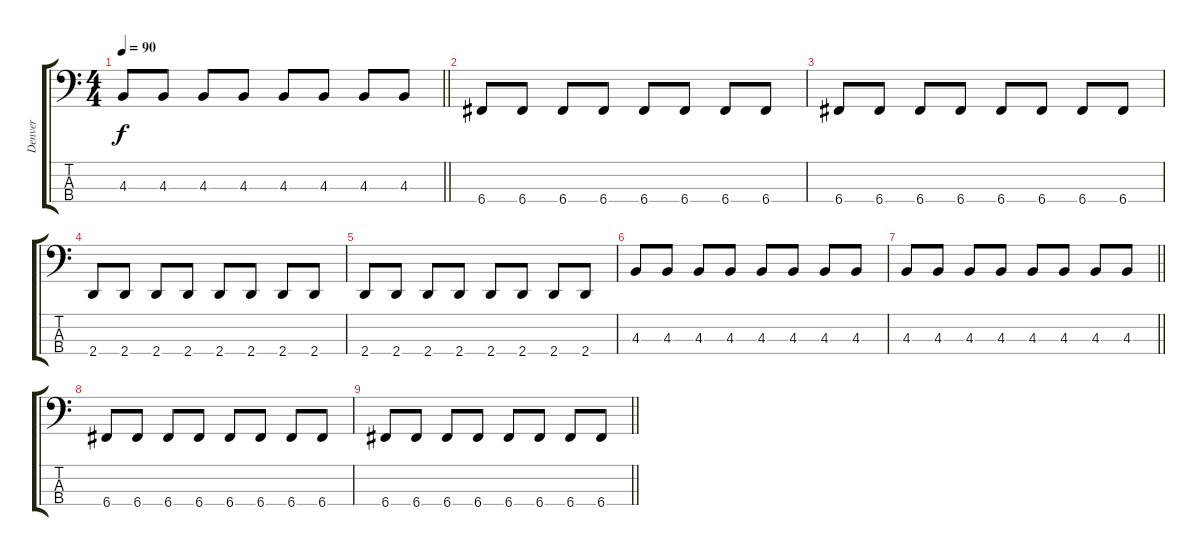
\track ("Denver" "Denver") {instrument electricbassfinger}
\staff {score tabs}
\tuning (F2 C2 G1 C1) {hide}
\ts (4 4)
\tempo 90
\clef f4
\barLineRight lightlight
\ks c
4.3.8{dy f} 4.3.8 4.3.8 4.3.8 4.3.8 4.3.8 4.3.8 4.3.8 |
6.4.8 6.4.8 6.4.8 6.4.8 6.4.8 6.4.8 6.4.8 6.4.8 |
6.4.8 6.4.8 6.4.8 6.4.8 6.4.8 6.4.8 6.4.8 6.4.8 |
2.4.8 2.4.8 2.4.8 2.4.8 2.4.8 2.4.8 2.4.8 2.4.8 |
2.4.8 2.4.8 2.4.8 2.4.8 2.4.8 2.4.8 2.4.8 2.4.8 |
4.3.8 4.3.8 4.3.8 4.3.8 4.3.8 4.3.8 4.3.8 4.3.8 |
\barLineRight lightlight
4.3.8 4.3.8 4.3.8 4.3.8 4.3.8 4.3.8 4.3.8 4.3.8 |
6.4.8 6.4.8 6.4.8 6.4.8 6.4.8 6.4.8 6.4.8 6.4.8 |
\barLineRight lightlight
6.4.8 6.4.8 6.4.8 6.4.8 6.4.8 6.4.8 6.4.8 6.4.8
